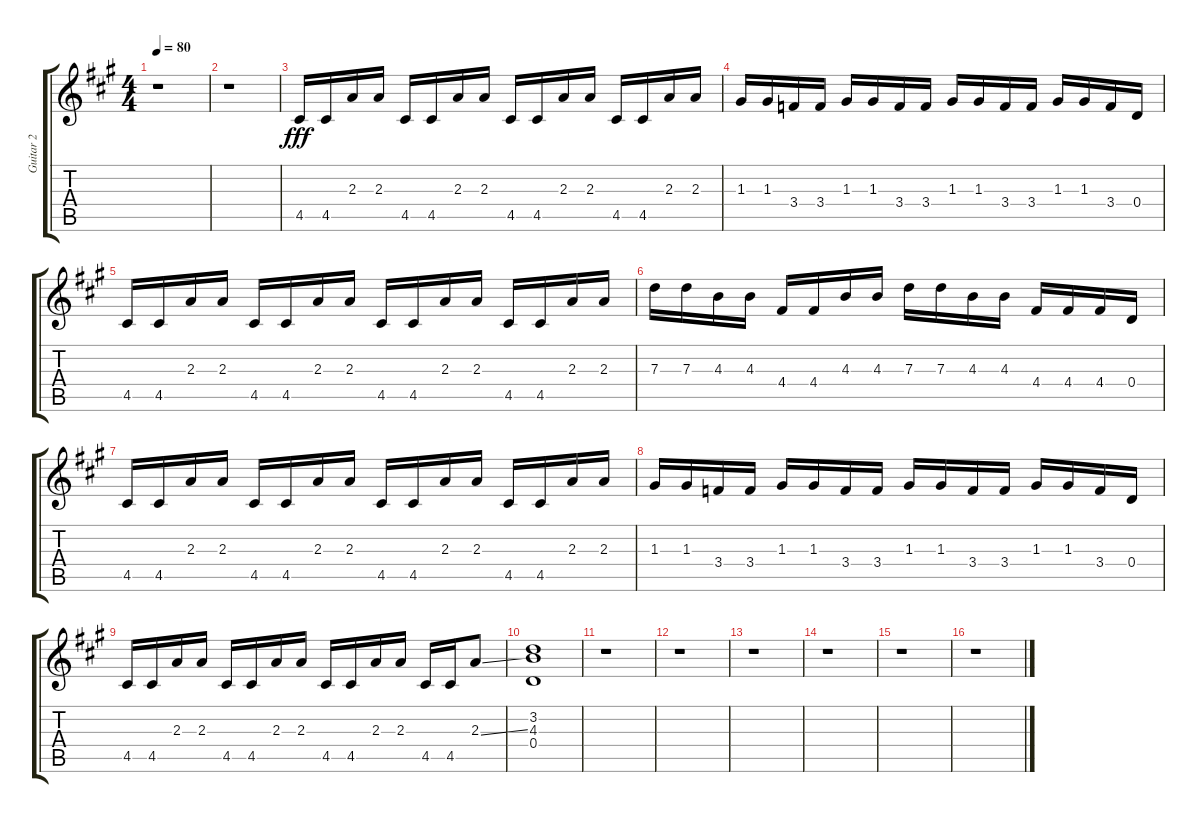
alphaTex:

\track ("Guitar 2" "Guitar 2") {instrument electricguitarmuted}
\staff {score tabs}
\tuning (E4 B3 G3 D3 A2 E2) {hide}
\ts (4 4)
\tempo 80
\clef g2
\ks a
r.1{dy fff} |
r.1 |
4.5.16{volume 14 instrument electricguitarmuted} 4.5.16 2.3.16 2.3.16 4.5.16 4.5.16 2.3.16 2.3.16 4.5.16 4.5.16 2.3.16 2.3.16 4.5.16 4.5.16 2.3.16 2.3.16 |
1.3.16 1.3.16 3.4.16 3.4.16 1.3.16 1.3.16 3.4.16 3.4.16 1.3.16 1.3.16 3.4.16 3.4.16 1.3.16 1.3.16 3.4.16 0.4.16 |
4.5.16 4.5.16 2.3.16 2.3.16 4.5.16 4.5.16 2.3.16 2.3.16 4.5.16 4.5.16 2.3.16 2.3.16 4.5.16 4.5.16 2.3.16 2.3.16 |
7.3.16 7.3.16 4.3.16 4.3.16 4.4.16 4.4.16 4.3.16 4.3.16 7.3.16 7.3.16 4.3.16 4.3.16 4.4.16 4.4.16 4.4.16 0.4.16 |
4.5.16 4.5.16 2.3.16 2.3.16 4.5.16 4.5.16 2.3.16 2.3.16 4.5.16 4.5.16 2.3.16 2.3.16 4.5.16 4.5.16 2.3.16 2.3.16 |
1.3.16 1.3.16 3.4.16 3.4.16 1.3.16 1.3.16 3.4.16 3.4.16 1.3.16 1.3.16 3.4.16 3.4.16 1.3.16 1.3.16 3.4.16 0.4.16 |
4.5.16 4.5.16 2.3.16 2.3.16 4.5.16 4.5.16 2.3.16 2.3.16 4.5.16 4.5.16 2.3.16 2.3.16 4.5.16 4.5.16 2.3{ss}.8 |
(3.2 4.3 0.4).1 |
r.1 |
r.1 |
r.1 |
r.1 |
r.1 |
r.1
